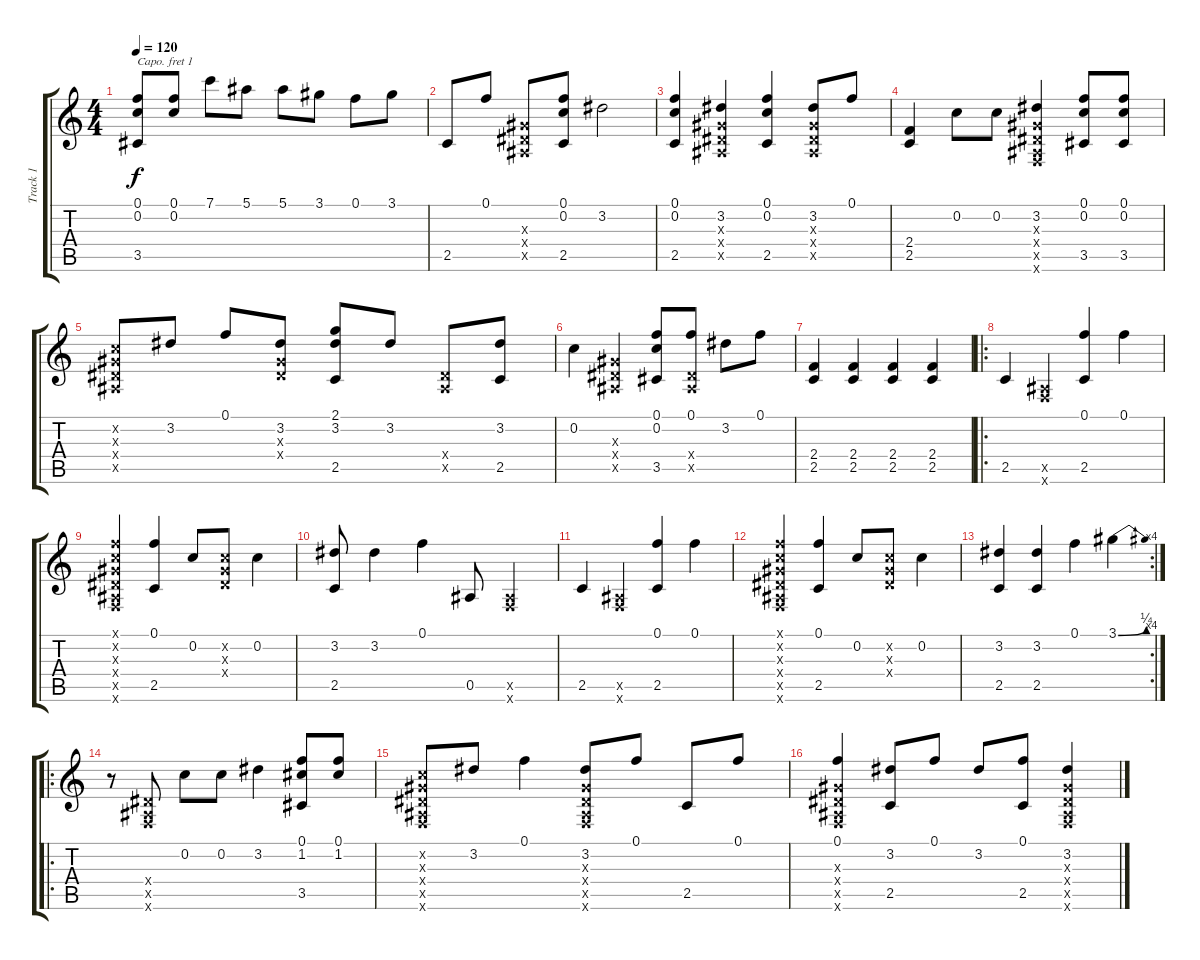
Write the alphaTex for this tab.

\track ("Track 1" "Track 1") {instrument acousticguitarsteel}
\staff {score tabs}
\capo 1
\tuning (E4 B3 G3 D3 A2 E2) {hide}
\ts (4 4)
\tempo 120
\clef g2
\ks c
(0.1 0.2 3.5).8{dy f} (0.1 0.2).8 7.1.8 5.1.8 5.1.8 3.1.8 0.1.8 3.1.8 |
2.5.8 0.1.8 (0.3{x} 0.4{x} 0.5{x}).8 (0.1 0.2 2.5).8 3.2.2 |
(0.1 0.2 2.5).4 (3.2 0.3{x} 0.4{x} 0.5{x}).4 (0.1 0.2 2.5).4 (3.2 0.3{x} 0.4{x} 0.5{x}).8 0.1.8 |
(2.4 2.5).4 0.2.8 0.2.8 (3.2 0.3{x} 0.4{x} 0.5{x} 0.6{x}).4 (0.1 0.2 3.5).8 (0.1 0.2 3.5).8 |
(0.2{x} 0.3{x} 0.4{x} 0.5{x}).8 3.2.8 0.1.8 (3.2 0.3{x} 0.4{x}).8 (2.1 3.2 2.5).8 3.2.8 (0.4{x} 0.5{x}).8 (3.2 2.5).8 |
0.2.4 (0.3{x} 0.4{x} 0.5{x}).4 (0.1 0.2 3.5).8 (0.1 0.4{x} 0.5{x}).8 3.2.8 0.1.8 |
(2.4 2.5).4 (2.4 2.5).4 (2.4 2.5).4 (2.4 2.5).4 |
\ro
2.5.4 (0.5{x} 0.6{x}).4 (0.1 2.5).4 0.1.4 |
(0.1{x} 0.2{x} 0.3{x} 0.4{x} 0.5{x} 0.6{x}).4 (0.1 2.5).4 0.2.8 (0.2{x} 0.3{x} 0.4{x}).8 0.2.4 |
(3.2 2.5).8 3.2.4 0.1.4 0.5.8 (0.5{x} 0.6{x}).4 |
2.5.4 (0.5{x} 0.6{x}).4 (0.1 2.5).4 0.1.4 |
(0.1{x} 0.2{x} 0.3{x} 0.4{x} 0.5{x} 0.6{x}).4 (0.1 2.5).4 0.2.8 (0.2{x} 0.3{x} 0.4{x}).8 0.2.4 |
\rc 4
(3.2 2.5).4 (3.2 2.5).4 0.1.4 3.1{be (bend 0 0 60 1)}.4 |
\ro
r.8 (0.4{x} 0.5{x} 0.6{x}).8 0.2.8 0.2.8 3.2.4 (0.1 1.2 3.5).8 (0.1 1.2).8 |
(0.2{x} 0.3{x} 0.4{x} 0.5{x} 0.6{x}).8 3.2.8 0.1.4 (3.2 0.3{x} 0.4{x} 0.5{x} 0.6{x}).8 0.1.8 2.5.8 0.1.8 |
(0.1 0.3{x} 0.4{x} 0.5{x} 0.6{x}).4 (3.2 2.5).8 0.1.8 3.2.8 (0.1 2.5).8 (3.2 0.3{x} 0.4{x} 0.5{x} 0.6{x}).4
